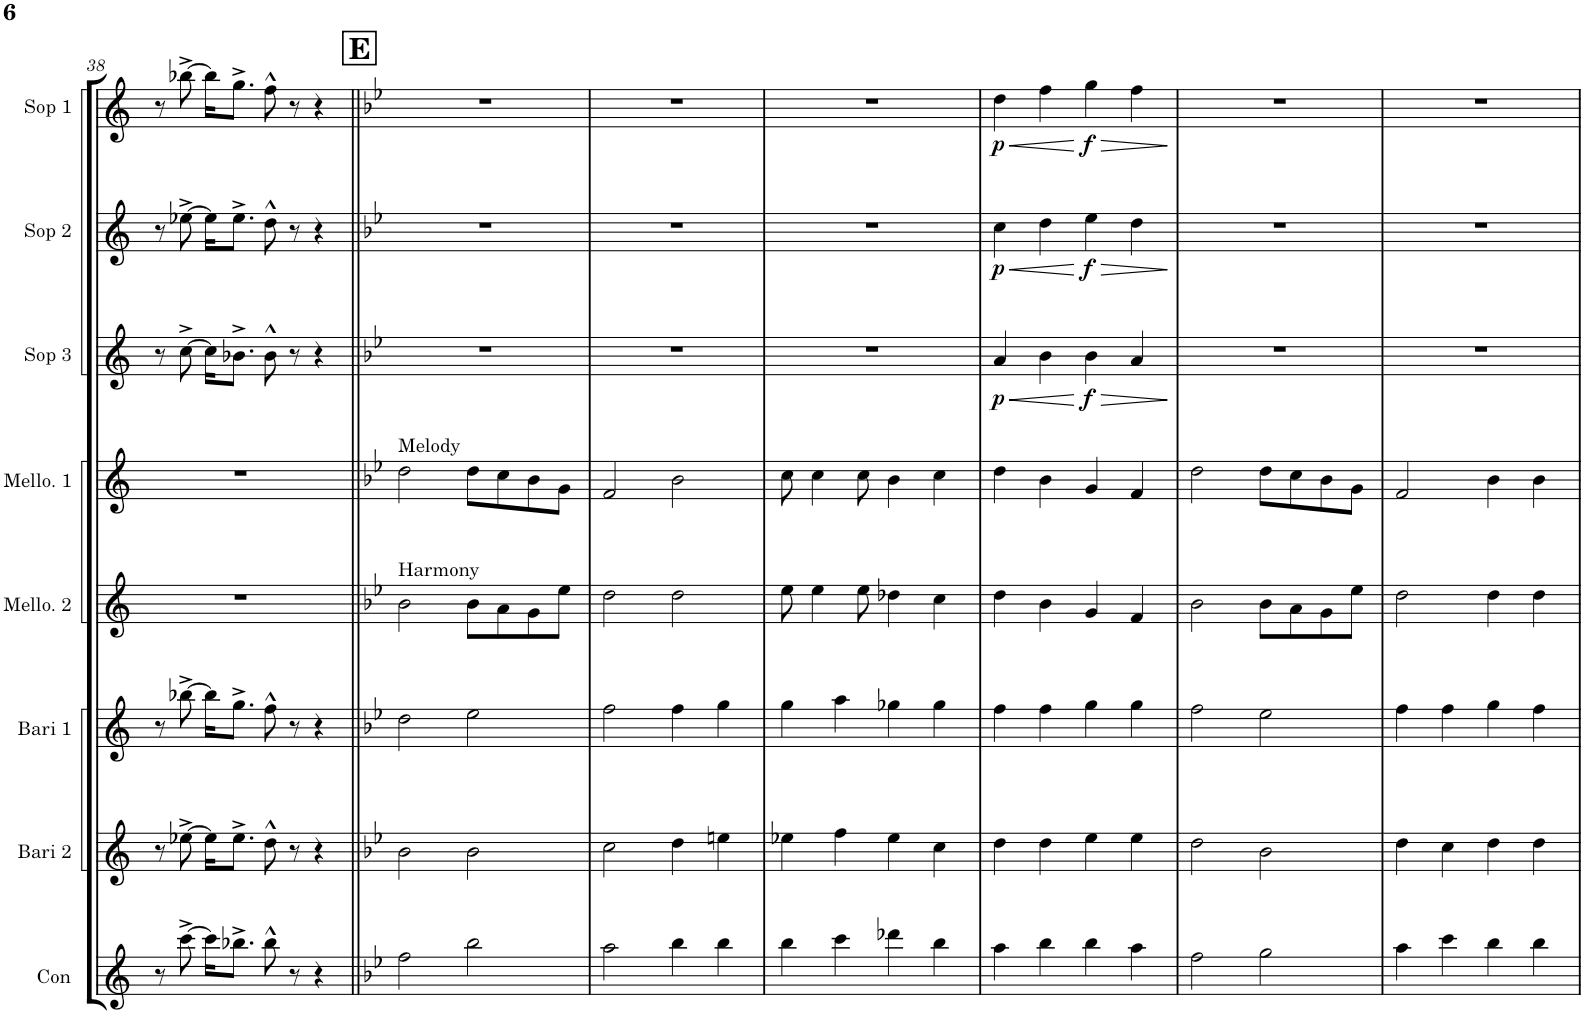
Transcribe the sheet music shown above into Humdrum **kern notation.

**kern	**kern	**kern	**kern	**kern	**kern	**dynam	**kern	**dynam	**kern	**dynam
*part8	*part7	*part6	*part5	*part4	*part3	*part3	*part2	*part2	*part1	*part1
*staff8	*staff7	*staff6	*staff5	*staff4	*staff3	*staff3	*staff2	*staff2	*staff1	*staff1
*I"Contras	*I"Baritone 2	*I"Baritone 1	*I"Mellophone 2	*I"Mellophone 1	*I"Soprano 3	*	*I"Soprano 2	*	*I"Soprano 1	*
*I'Con	*I'Bari 2	*I'Bari 1	*I'Mello. 2	*I'Mello. 1	*I'Sop 3	*	*I'Sop 2	*	*I'Sop 1	*
!!LO:PB:g=z
*clefG2	*clefG2	*clefG2	*clefG2	*clefG2	*clefG2	*	*clefG2	*	*clefG2	*
*Trd17c29	*Trd10c17	*Trd10c17	*Trd3c5	*Trd3c5	*Trd3c5	*	*Trd3c5	*	*Trd3c5	*
*k[]	*k[]	*k[]	*k[]	*k[]	*k[]	*	*k[]	*	*k[]	*
*M4/4	*M4/4	*M4/4	*M4/4	*M4/4	*M4/4	*	*M4/4	*	*M4/4	*
=38	=38	=38	=38	=38	=38	=38	=38	=38	=38	=38
8r	8r	8r	1r	1r	8r	.	8r	.	8r	.
[8ccc^\	[8ee-X^\	[8bb-X^\	.	.	[8cc^\	.	[8ee-X^\	.	[8bb-X^\	.
16ccc\KL]	16ee-\KL]	16bb-\KL]	.	.	16cc\KL]	.	16ee-\KL]	.	16bb-\KL]	.
8.bb-X^\J	8.ee-^\J	8.gg^\J	.	.	8.b-X^\J	.	8.ee-^\J	.	8.gg^\J	.
8bb-^^\	8dd^^\	8ff^^\	.	.	8b-^^\	.	8dd^^\	.	8ff^^\	.
8r	8r	8r	.	.	8r	.	8r	.	8r	.
4r	4r	4r	.	.	4r	.	4r	.	4r	.
!!LO:REH:place=s1:a:B:cj:fs=14:t=E
=39||	=39||	=39||	=39||	=39||	=39||	=39||	=39||	=39||	=39||	=39||
*k[b-e-]	*k[b-e-]	*k[b-e-]	*k[b-e-]	*k[b-e-]	*k[b-e-]	*	*k[b-e-]	*	*k[b-e-]	*
!	!	!	!	!LO:TX:a:t=Melody	!	!	!	!	!	!
!	!	!	!LO:TX:a:t=Harmony	!	!	!	!	!	!	!
2ff\	2b-\	2dd\	2b-\	2dd\	1r	.	1r	.	1r	.
2bb-\	2b-\	2ee-\	8b-\L	8dd\L	.	.	.	.	.	.
.	.	.	8a\	8cc\	.	.	.	.	.	.
.	.	.	8g\	8b-\	.	.	.	.	.	.
.	.	.	8ee-\J	8g\J	.	.	.	.	.	.
=40	=40	=40	=40	=40	=40	=40	=40	=40	=40	=40
2aa\	2cc\	2ff\	2dd\	2f/	1r	.	1r	.	1r	.
4bb-\	4dd\	4ff\	2dd\	2b-\	.	.	.	.	.	.
4bb-\	4een\	4gg\	.	.	.	.	.	.	.	.
=41	=41	=41	=41	=41	=41	=41	=41	=41	=41	=41
4bb-\	4ee-X\	4gg\	8ee-\	8cc\	1r	.	1r	.	1r	.
.	.	.	4ee-\	4cc\	.	.	.	.	.	.
4ccc\	4ff\	4aa\	.	.	.	.	.	.	.	.
.	.	.	8ee-\	8cc\	.	.	.	.	.	.
4ddd-X\	4ee-\	4gg-X\	4dd-X\	4b-\	.	.	.	.	.	.
4bb-\	4cc\	4gg-\	4cc\	4cc\	.	.	.	.	.	.
=42	=42	=42	=42	=42	=42	=42	=42	=42	=42	=42
!	!	!	!	!	!	!LO:HP:b	!	!LO:HP:b	!	!LO:HP:b
!	!	!	!	!	!	!LO:DY:n=1:b	!	!LO:DY:n=1:b	!	!LO:DY:n=1:b
4aa\	4dd\	4ff\	4dd\	4dd\	4a/	< p	4cc\	< p	4dd\	< p
4bb-\	4dd\	4ff\	4b-\	4b-\	4b-\	.	4dd\	.	4ff\	.
!	!	!	!	!	!	!LO:HP:n=1:b	!	!LO:HP:n=1:b	!	!LO:HP:n=1:b
!	!	!	!	!	!	!LO:DY:n=2:b	!	!LO:DY:n=2:b	!	!LO:DY:n=2:b
4bb-\	4ee-\	4gg\	4g/	4g/	4b-\	[ > f	4ee-\	[ > f	4gg\	[ > f
4aa\	4ee-\	4gg\	4f/	4f/	4a/	.	4dd\	.	4ff\	.
.	.	.	.	.	.	]	.	]	.	]
=43	=43	=43	=43	=43	=43	=43	=43	=43	=43	=43
2ff\	2dd\	2ff\	2b-\	2dd\	1r	.	1r	.	1r	.
2gg\	2b-\	2ee-\	8b-\L	8dd\L	.	.	.	.	.	.
.	.	.	8a\	8cc\	.	.	.	.	.	.
.	.	.	8g\	8b-\	.	.	.	.	.	.
.	.	.	8ee-\J	8g\J	.	.	.	.	.	.
=44	=44	=44	=44	=44	=44	=44	=44	=44	=44	=44
4aa\	4dd\	4ff\	2dd\	2f/	1r	.	1r	.	1r	.
4ccc\	4cc\	4ff\	.	.	.	.	.	.	.	.
4bb-\	4dd\	4gg\	4dd\	4b-\	.	.	.	.	.	.
4bb-\	4dd\	4ff\	4dd\	4b-\	.	.	.	.	.	.
=	=	=	=	=	=	=	=	=	=	=
*-	*-	*-	*-	*-	*-	*-	*-	*-	*-	*-
